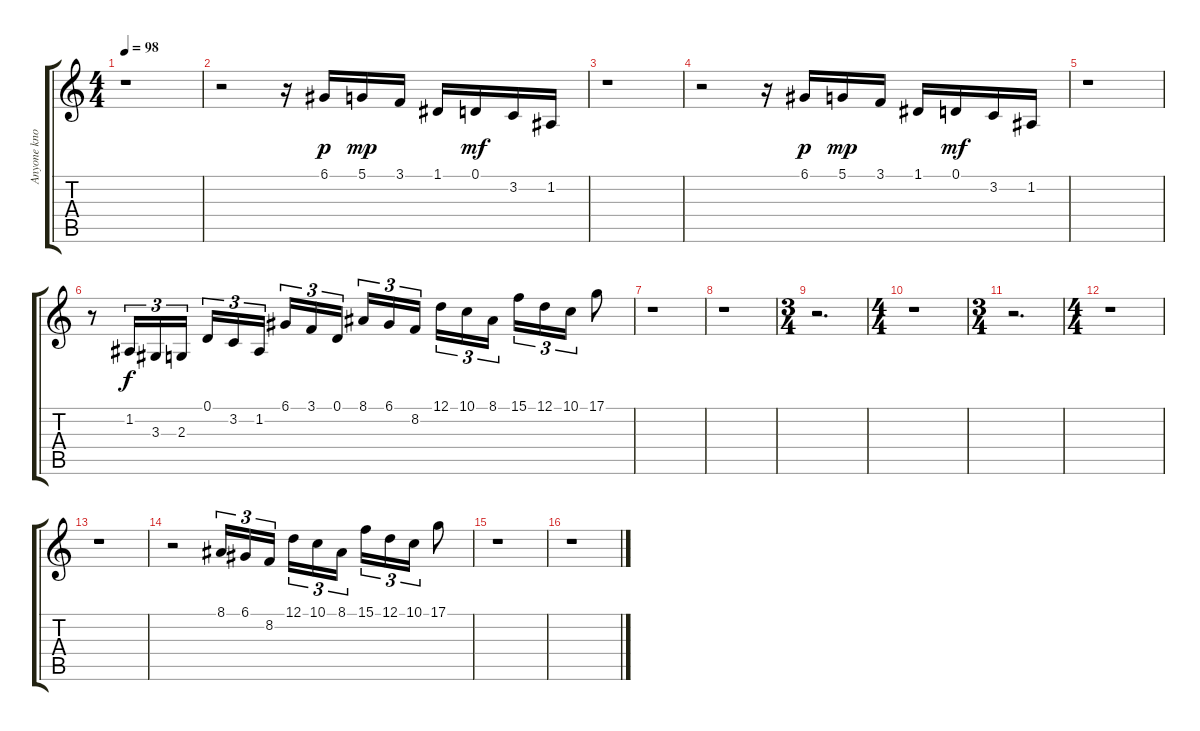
\track ("Anyone knows a Citar Player?" "Anyone kno") {instrument sitar}
\staff {score tabs}
\tuning (D4 A3 F3 C3 G2 D2) {hide}
\ts (4 4)
\tempo 98
\clef g2
\ks c
r.1{dy p} |
r.2 r.16 6.1.16 5.1.16{dy mp} 3.1.16 1.1.16 0.1.16{dy mf} 3.2.16 1.2.16 |
r.1 |
r.2 r.16 6.1.16{dy p} 5.1.16{dy mp} 3.1.16 1.1.16 0.1.16{dy mf} 3.2.16 1.2.16 |
r.1 |
r.8 1.2.16{tu (3 2) dy f} 3.3.16{tu (3 2)} 2.3.16{tu (3 2)} 0.1.16{tu (3 2)} 3.2.16{tu (3 2)} 1.2.16{tu (3 2)} 6.1.16{tu (3 2)} 3.1.16{tu (3 2)} 0.1.16{tu (3 2)} 8.1.16{tu (3 2)} 6.1.16{tu (3 2)} 8.2.16{tu (3 2)} 12.1.16{tu (3 2)} 10.1.16{tu (3 2)} 8.1.16{tu (3 2)} 15.1.16{tu (3 2)} 12.1.16{tu (3 2)} 10.1.16{tu (3 2)} 17.1.8 |
r.1 |
r.1 |
\ts (3 4)
r.2{d} |
\ts (4 4)
r.1 |
\ts (3 4)
r.2{d} |
\ts (4 4)
r.1 |
r.1 |
r.2 8.1.16{tu (3 2)} 6.1.16{tu (3 2)} 8.2.16{tu (3 2)} 12.1.16{tu (3 2)} 10.1.16{tu (3 2)} 8.1.16{tu (3 2)} 15.1.16{tu (3 2)} 12.1.16{tu (3 2)} 10.1.16{tu (3 2)} 17.1.8 |
r.1 |
r.1
